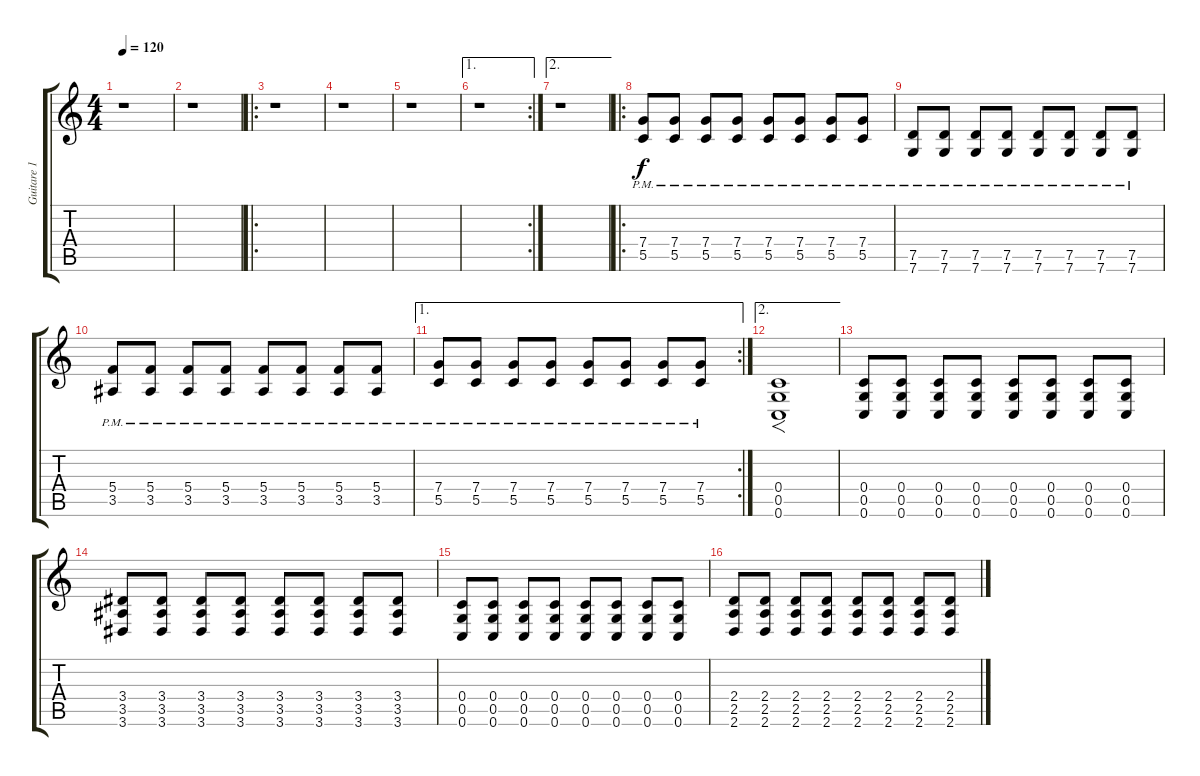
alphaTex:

\track ("Guitare 1" "Guitare 1") {instrument distortionguitar}
\staff {score tabs}
\tuning (D4 A3 F3 C3 G2 C2) {hide}
\ts (4 4)
\tempo 120
\clef g2
\ks c
r.1{dy f} |
r.1 |
\ro
r.1 |
r.1 |
r.1 |
\ae 1
\rc 2
r.1 |
\ae 2
r.1 |
\ro
(7.4{pm} 5.5{pm}).8 (7.4{pm} 5.5{pm}).8 (7.4{pm} 5.5{pm}).8 (7.4{pm} 5.5{pm}).8 (7.4{pm} 5.5{pm}).8 (7.4{pm} 5.5{pm}).8 (7.4{pm} 5.5{pm}).8 (7.4{pm} 5.5{pm}).8 |
(7.5{pm} 7.6{pm}).8 (7.5{pm} 7.6{pm}).8 (7.5{pm} 7.6{pm}).8 (7.5{pm} 7.6{pm}).8 (7.5{pm} 7.6{pm}).8 (7.5{pm} 7.6{pm}).8 (7.5{pm} 7.6{pm}).8 (7.5{pm} 7.6{pm}).8 |
(5.4{pm} 3.5{pm}).8 (5.4{pm} 3.5{pm}).8 (5.4{pm} 3.5{pm}).8 (5.4{pm} 3.5{pm}).8 (5.4{pm} 3.5{pm}).8 (5.4{pm} 3.5{pm}).8 (5.4{pm} 3.5{pm}).8 (5.4{pm} 3.5{pm}).8 |
\ae 1
\rc 2
(7.4{pm} 5.5{pm}).8 (7.4{pm} 5.5{pm}).8 (7.4{pm} 5.5{pm}).8 (7.4{pm} 5.5{pm}).8 (7.4{pm} 5.5{pm}).8 (7.4{pm} 5.5{pm}).8 (7.4{pm} 5.5{pm}).8 (7.4{pm} 5.5{pm}).8 |
\ae 2
(0.4 0.5 0.6).1{f} |
(0.4 0.5 0.6).8 (0.4 0.5 0.6).8 (0.4 0.5 0.6).8 (0.4 0.5 0.6).8 (0.4 0.5 0.6).8 (0.4 0.5 0.6).8 (0.4 0.5 0.6).8 (0.4 0.5 0.6).8 |
(3.4 3.5 3.6).8 (3.4 3.5 3.6).8 (3.4 3.5 3.6).8 (3.4 3.5 3.6).8 (3.4 3.5 3.6).8 (3.4 3.5 3.6).8 (3.4 3.5 3.6).8 (3.4 3.5 3.6).8 |
(0.4 0.5 0.6).8 (0.4 0.5 0.6).8 (0.4 0.5 0.6).8 (0.4 0.5 0.6).8 (0.4 0.5 0.6).8 (0.4 0.5 0.6).8 (0.4 0.5 0.6).8 (0.4 0.5 0.6).8 |
(2.4 2.5 2.6).8 (2.4 2.5 2.6).8 (2.4 2.5 2.6).8 (2.4 2.5 2.6).8 (2.4 2.5 2.6).8 (2.4 2.5 2.6).8 (2.4 2.5 2.6).8 (2.4 2.5 2.6).8
